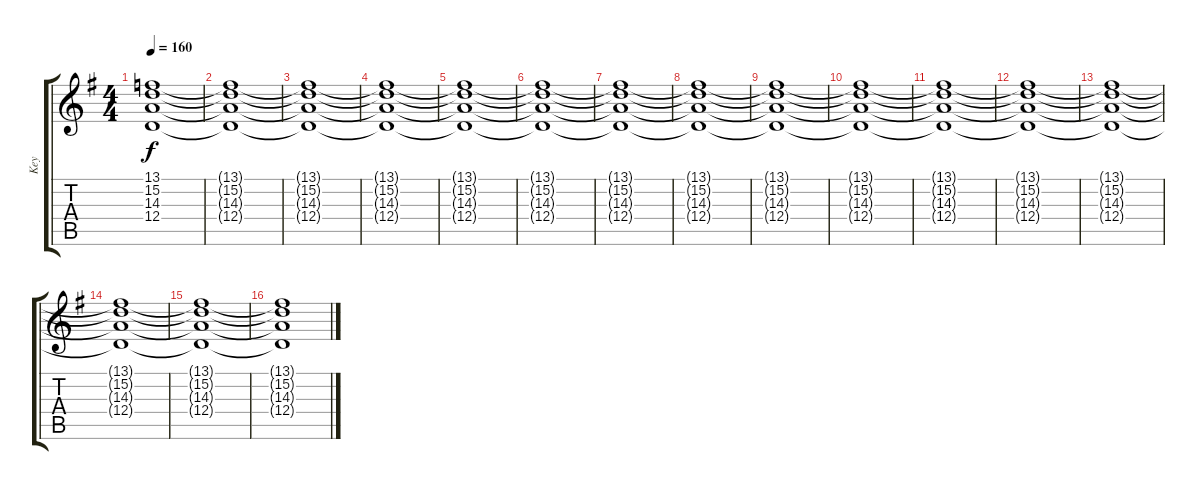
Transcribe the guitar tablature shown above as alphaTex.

\track ("Key" "Key") {instrument stringensemble1}
\staff {score tabs}
\tuning (E4 B3 G3 D3 A2 E2) {hide}
\ts (4 4)
\tempo 160
\clef g2
\ks g
(13.1{t} 15.2{t} 14.3{t} 12.4{t}).1{dy f} |
(13.1{t} 15.2{t} 14.3{t} 12.4{t}).1 |
(13.1{t} 15.2{t} 14.3{t} 12.4{t}).1 |
(13.1{t} 15.2{t} 14.3{t} 12.4{t}).1 |
(13.1{t} 15.2{t} 14.3{t} 12.4{t}).1 |
(13.1{t} 15.2{t} 14.3{t} 12.4{t}).1 |
(13.1{t} 15.2{t} 14.3{t} 12.4{t}).1 |
(13.1{t} 15.2{t} 14.3{t} 12.4{t}).1 |
(13.1{t} 15.2{t} 14.3{t} 12.4{t}).1 |
(13.1{t} 15.2{t} 14.3{t} 12.4{t}).1 |
(13.1{t} 15.2{t} 14.3{t} 12.4{t}).1 |
(13.1{t} 15.2{t} 14.3{t} 12.4{t}).1 |
(13.1{t} 15.2{t} 14.3{t} 12.4{t}).1 |
(13.1{t} 15.2{t} 14.3{t} 12.4{t}).1 |
(13.1{t} 15.2{t} 14.3{t} 12.4{t}).1 |
(13.1{t} 15.2{t} 14.3{t} 12.4{t}).1
